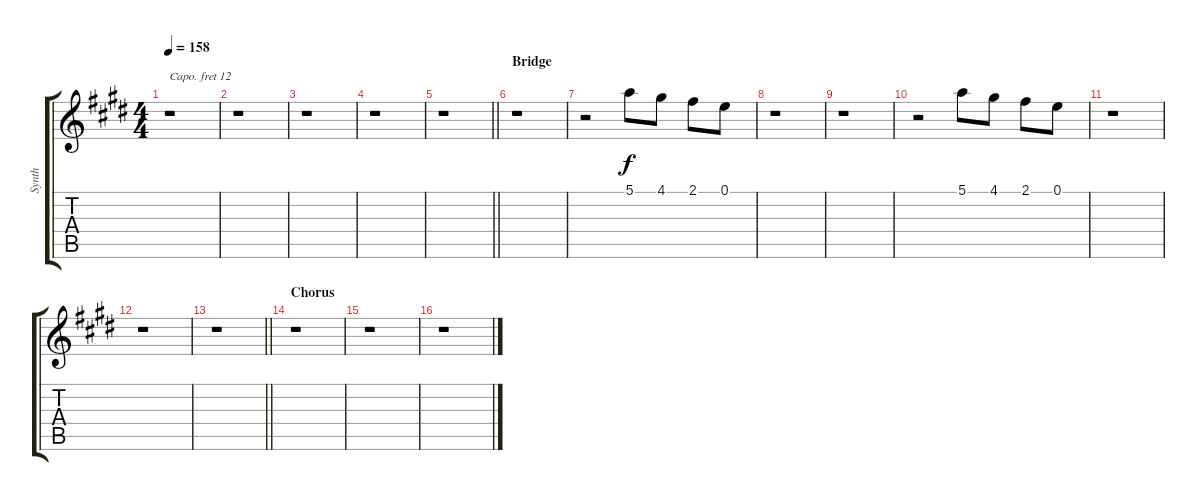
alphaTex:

\track ("Synth" "Synth") {instrument synthstrings1}
\staff {score tabs}
\capo 12
\tuning (E4 B3 G3 D3 A2 E2) {hide}
\ts (4 4)
\tempo 158
\clef g2
\ks e
r.1{dy f} |
r.1 |
r.1 |
r.1 |
\barLineRight lightlight
r.1 |
\section ("" "Bridge")
r.1 |
r.2 5.1.8 4.1.8 2.1.8 0.1.8 |
r.1 |
r.1 |
r.2 5.1.8 4.1.8 2.1.8 0.1.8 |
r.1 |
r.1 |
\barLineRight lightlight
r.1 |
\section ("" "Chorus")
r.1 |
r.1 |
r.1
